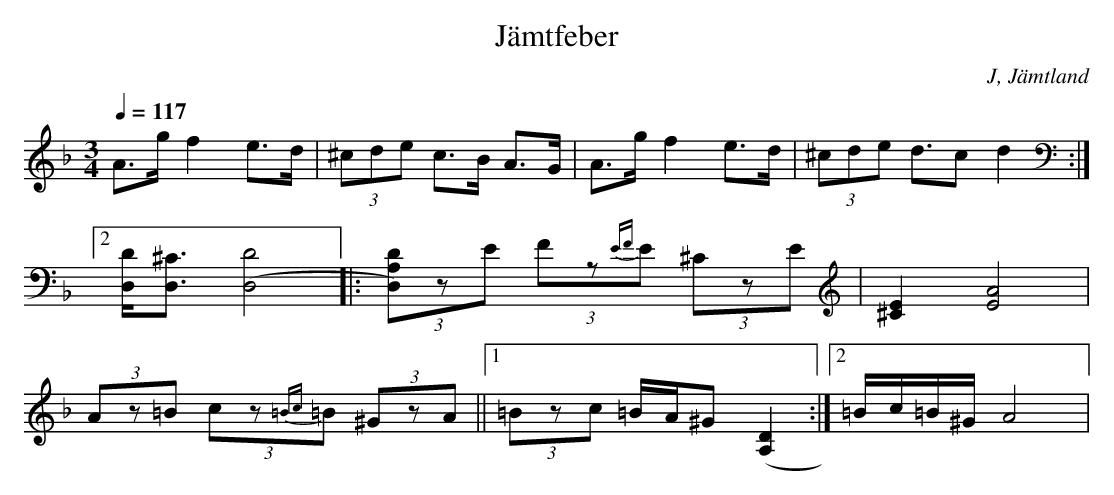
X:1
T: Jämtfeber
O: J, Jämtland
M:3/4
L:1/8
Q:1/4=117
K:Dm
A>g f2 e>d|(3^cde c>B A>G|A>g f2 e>d|(3^cde d>c2 d2 :|
[2 [D,/D/][D,3/2^C3/2] [(D,4D4] |: (3[D,)A,D]zE (3Fz{EF}E (3^CzE | [^C2E2] [E4A4]|
(3Az=B (3cz{=Bc}=B (3^GzA||[1 (3=Bzc =B/A/^G ([A,D]2 :| [2 =B/c/=B/^G/ A4|
